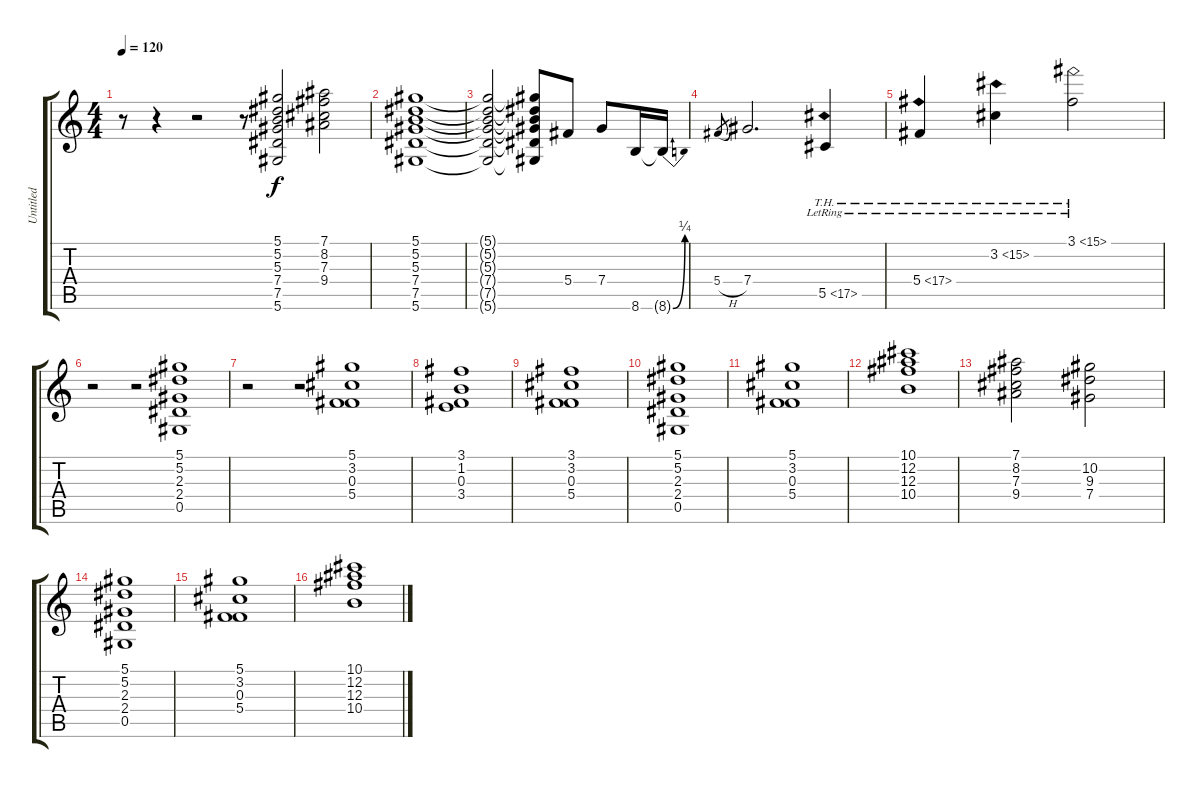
\track ("Untitled" "Untitled") {instrument electricguitarclean}
\staff {score tabs}
\tuning (Eb4 Bb3 Gb3 Db3 Ab2 Eb2) {hide}
\ts (4 4)
\tempo 120
\clef g2
\ks c
r.8{dy f} r.4 r.2 r.8 (5.1{t} 5.2{t} 5.3{t} 7.4{t} 7.5{t} 5.6{t}).2 (7.1 8.2 7.3 9.4).2 |
(5.1 5.2 5.3 7.4 7.5 5.6).1 |
(5.1{t} 5.2{t} 5.3{t} 7.4{t} 7.5{t} 5.6{t}).2 (5.1{t} 5.2{t} 5.3{t} 7.4{t} 7.5{t} 5.6{t}).8 5.4.8 7.4.8 8.6.16 8.6{be (bend 0 0 60 1) t}.16 |
5.4{h}.8{gr} 7.4.2{d} 5.5{th 12 lr}.4 |
5.4{th 12 lr}.4 3.2{th 12 lr}.4 3.1{th 12 lr}.2 |
r.2 r.2 (5.1 5.2 2.3 2.4 0.5).1 |
r.2 r.2 (5.1 3.2 0.3 5.4).1 |
(3.1 1.2 0.3 3.4).1 |
(3.1 3.2 0.3 5.4).1 |
(5.1 5.2 2.3 2.4 0.5).1 |
(5.1 3.2 0.3 5.4).1 |
(10.1 12.2 12.3 10.4).1 |
(7.1 8.2 7.3 9.4).2 (10.2 9.3 7.4).2 |
(5.1 5.2 2.3 2.4 0.5).1 |
(5.1 3.2 0.3 5.4).1 |
(10.1 12.2 12.3 10.4).1
